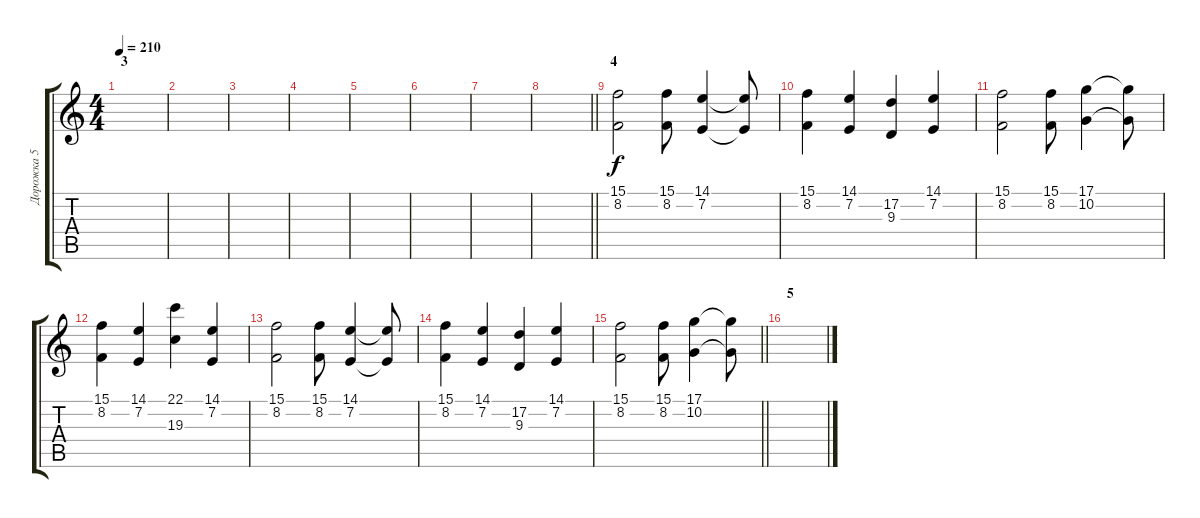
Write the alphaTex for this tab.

\track ("Дорожка 5" "Дорожка 5") {instrument stringensemble1}
\staff {score tabs}
\tuning (D4 A3 F3 C3 G2 D2) {hide}
\ts (4 4)
\section ("" "3")
\tempo 210
\clef g2
\ks c
|
|
|
|
|
|
|
\barLineRight lightlight
|
\section ("" "4")
(15.1 8.2).2 (15.1 8.2).8 (14.1 7.2).4 (14.1{t} 7.2{t}).8 |
(15.1 8.2).4 (14.1 7.2).4 (17.2 9.3).4 (14.1 7.2).4 |
(15.1 8.2).2 (15.1 8.2).8 (17.1 10.2).4 (17.1{t} 10.2{t}).8 |
(15.1 8.2).4 (14.1 7.2).4 (22.1 19.3).4 (14.1 7.2).4 |
(15.1 8.2).2 (15.1 8.2).8 (14.1 7.2).4 (14.1{t} 7.2{t}).8 |
(15.1 8.2).4 (14.1 7.2).4 (17.2 9.3).4 (14.1 7.2).4 |
\barLineRight lightlight
(15.1 8.2).2 (15.1 8.2).8 (17.1 10.2).4 (17.1{t} 10.2{t}).8 |
\section ("" "5")
